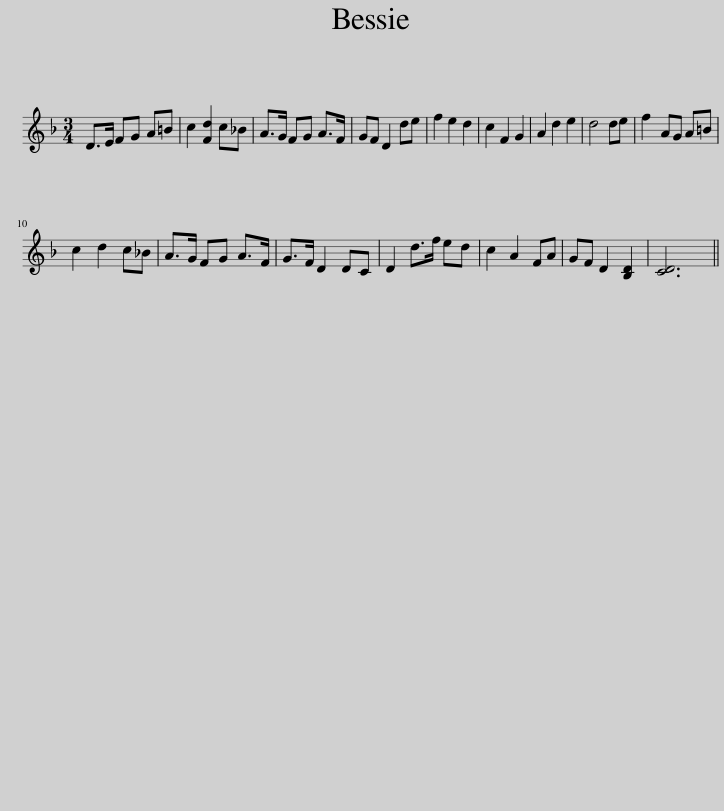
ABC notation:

X:1
L:1/8
M:3/4
I:linebreak $
K:Dmin
V:1 treble
V:1
 D>E FG A=B | c2 [Fd]2 c_B | A>G FG A>F | GF D2 de | f2 e2 d2 | %5
 c2 F2 G2 | A2 d2 e2 | d4 de | f2 AG A=B |$ c2 d2 c_B | %10
 A>G FG A>F | G>F D2 DC | D2 d>f ed | c2 A2 FA | GF D2 [B,D]2 | %15
 [CD]6 || %16
